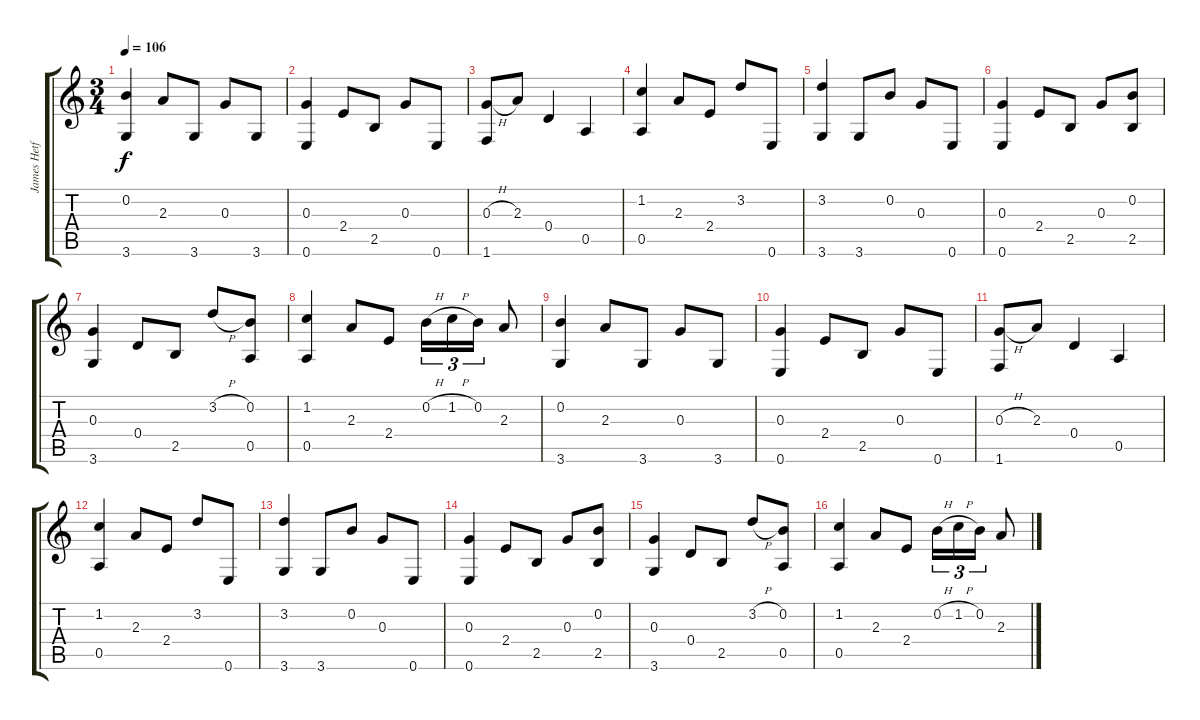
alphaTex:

\track ("James Hetfield" "James Hetf") {instrument distortionguitar}
\staff {score tabs}
\tuning (E4 B3 G3 D3 A2 E2) {hide}
\ts (3 4)
\tempo 106
\clef g2
\ks c
(0.2 3.6).4{dy f} 2.3.8 3.6.8 0.3.8 3.6.8 |
(0.3 0.6).4 2.4.8 2.5.8 0.3.8 0.6.8 |
(0.3{h} 1.6).8 2.3.8 0.4.4 0.5.4 |
(1.2 0.5).4 2.3.8 2.4.8 3.2.8 0.6.8 |
(3.2 3.6).4 3.6.8 0.2.8 0.3.8 0.6.8 |
(0.3 0.6).4 2.4.8 2.5.8 0.3.8 (0.2 2.5).8 |
(0.3 3.6).4 0.4.8 2.5.8 3.2{h}.8 (0.2 0.5).8 |
(1.2 0.5).4 2.3.8 2.4.8 0.2{h}.16{tu (3 2)} 1.2{h}.16{tu (3 2)} 0.2.16{tu (3 2)} 2.3.8 |
(0.2 3.6).4 2.3.8 3.6.8 0.3.8 3.6.8 |
(0.3 0.6).4 2.4.8 2.5.8 0.3.8 0.6.8 |
(0.3{h} 1.6).8 2.3.8 0.4.4 0.5.4 |
(1.2 0.5).4 2.3.8 2.4.8 3.2.8 0.6.8 |
(3.2 3.6).4 3.6.8 0.2.8 0.3.8 0.6.8 |
(0.3 0.6).4 2.4.8 2.5.8 0.3.8 (0.2 2.5).8 |
(0.3 3.6).4 0.4.8 2.5.8 3.2{h}.8 (0.2 0.5).8 |
(1.2 0.5).4 2.3.8 2.4.8 0.2{h}.16{tu (3 2)} 1.2{h}.16{tu (3 2)} 0.2.16{tu (3 2)} 2.3.8
